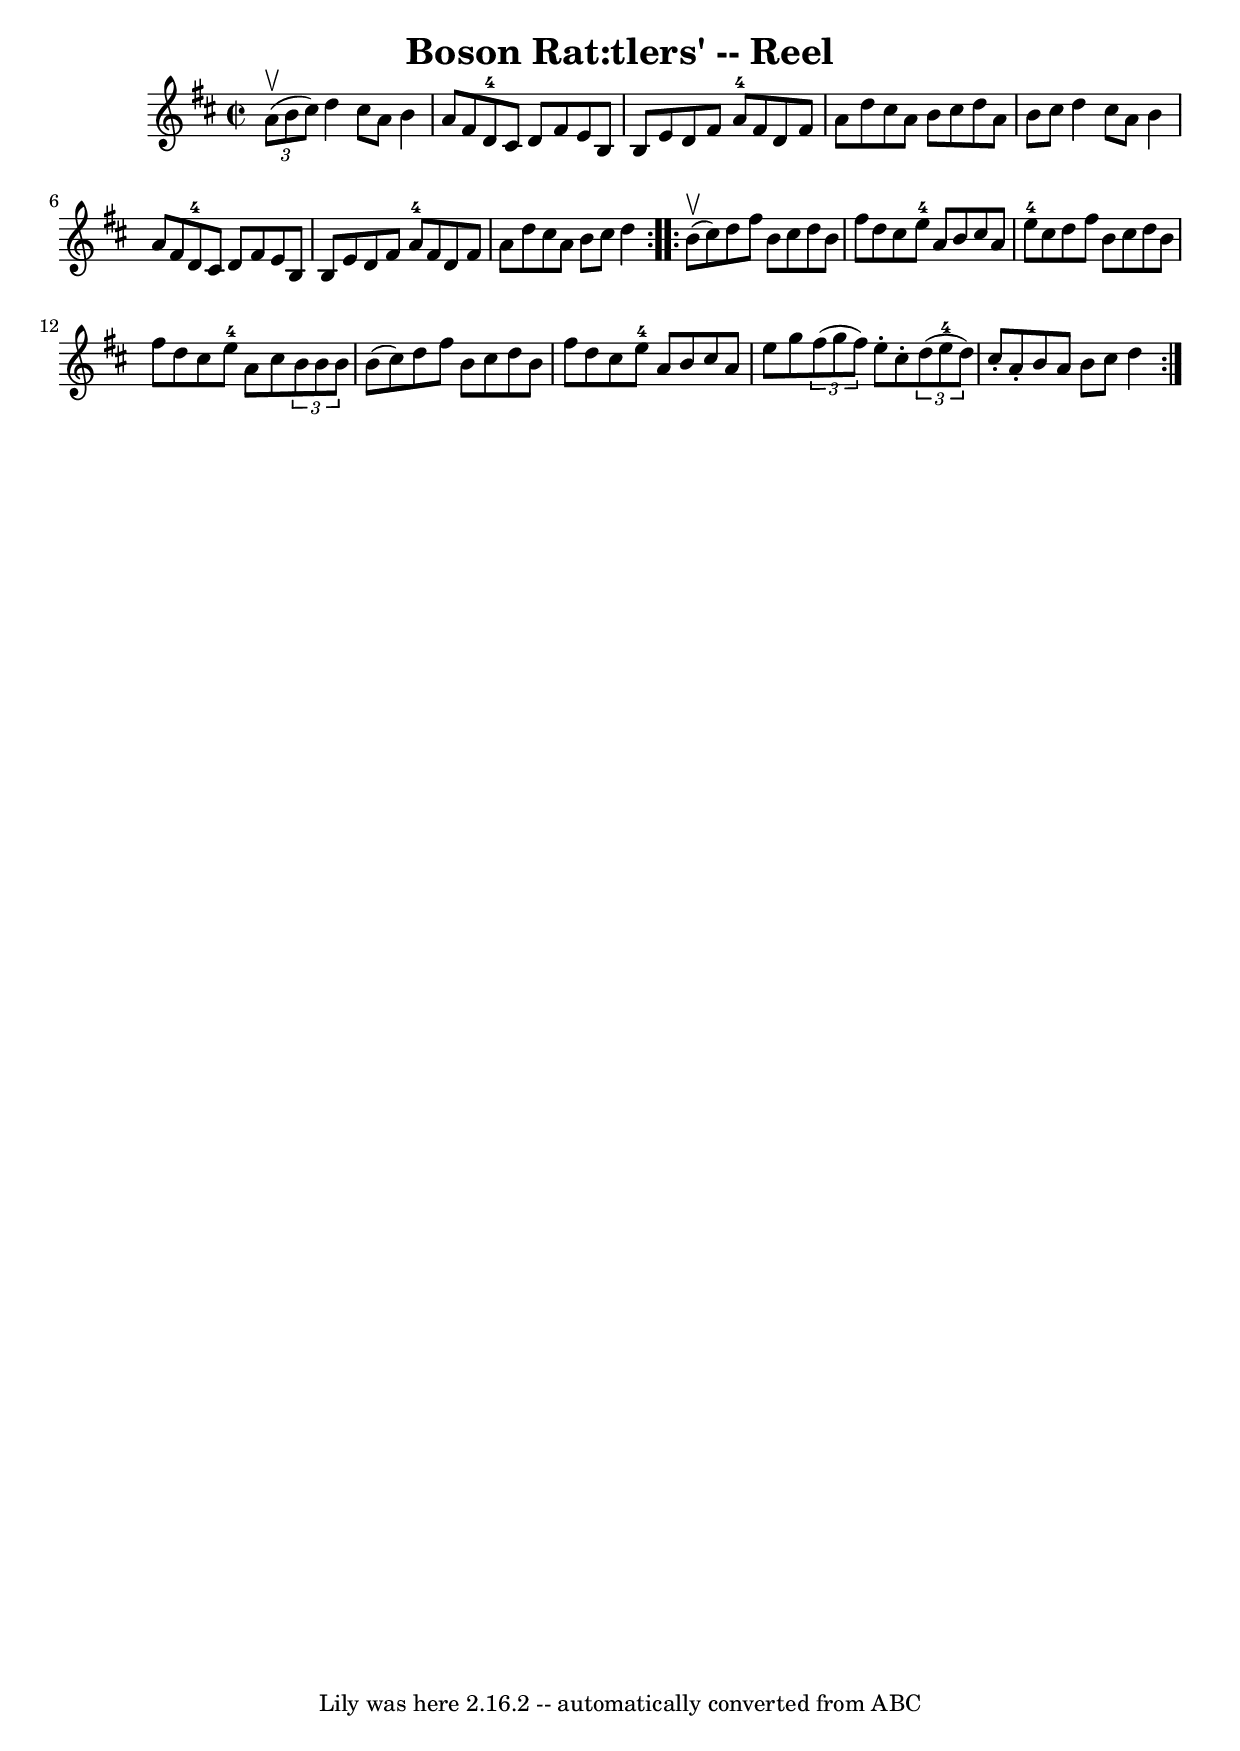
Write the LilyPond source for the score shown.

\version "2.7.40"
\include "Mammoth.ily"
\header {
	%% book = "Ryan's Mammoth Collection"
	crossRefNumber = "1"
	footnotes = "\\\\224"
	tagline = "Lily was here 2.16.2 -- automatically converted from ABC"
	title = "Boson Rat:tlers' -- Reel"
}
voicedefault =  {
\set Score.defaultBarType = "empty"

\repeat volta 2 {
\override Staff.TimeSignature #'style = #'C
 \time 2/2 \key d \major   \times 2/3 { a'8^\upbow(b'8 cis''8) } 
|
 d''4 cis''8 a'8 b'4 a'8 fis'8    |
 d'8 
-4 cis'8 d'8 fis'8 e'8 b8 b8 e'8    |
 d'8    
fis'8 a'8-4 fis'8 d'8 fis'8 a'8 d''8    |
 cis''8   
 a'8 b'8 cis''8 d''8 a'8 b'8 cis''8    |
 d''4    
cis''8 a'8 b'4 a'8 fis'8    |
 d'8-4 cis'8 d'8    
fis'8 e'8 b8 b8 e'8    |
 d'8 fis'8 a'8-4 fis'8  
 d'8 fis'8 a'8 d''8    |
 cis''8 a'8 b'8 cis''8    
d''4    } \repeat volta 2 { b'8^\upbow(cis''8) |
 d''8    
fis''8 b'8 cis''8 d''8 b'8 fis''8 d''8    |
 cis''8   
 e''8-4 a'8 b'8 cis''8 a'8 e''8-4 cis''8    |
   
d''8 fis''8 b'8 cis''8 d''8 b'8 fis''8 d''8    |
   
cis''8 e''8-4 a'8 cis''8    \times 2/3 { b'8 b'8 b'8  }   
b'8 (cis''8)   |
 d''8 fis''8 b'8 cis''8 d''8    
b'8 fis''8 d''8    |
 cis''8 e''8-4 a'8 b'8 cis''8  
 a'8 e''8 g''8    |
   \times 2/3 { fis''8 (g''8 fis''8  
-) } e''8 -. cis''8 -.   \times 2/3 { d''8 (e''8-4 d''8) }   
cis''8 -. a'8 -.   |
 b'8 a'8 b'8 cis''8 d''4    }   
}

\score{
    <<

	\context Staff="default"
	{
	    \voicedefault 
	}

    >>
	\layout {
	}
	\midi {}
}
